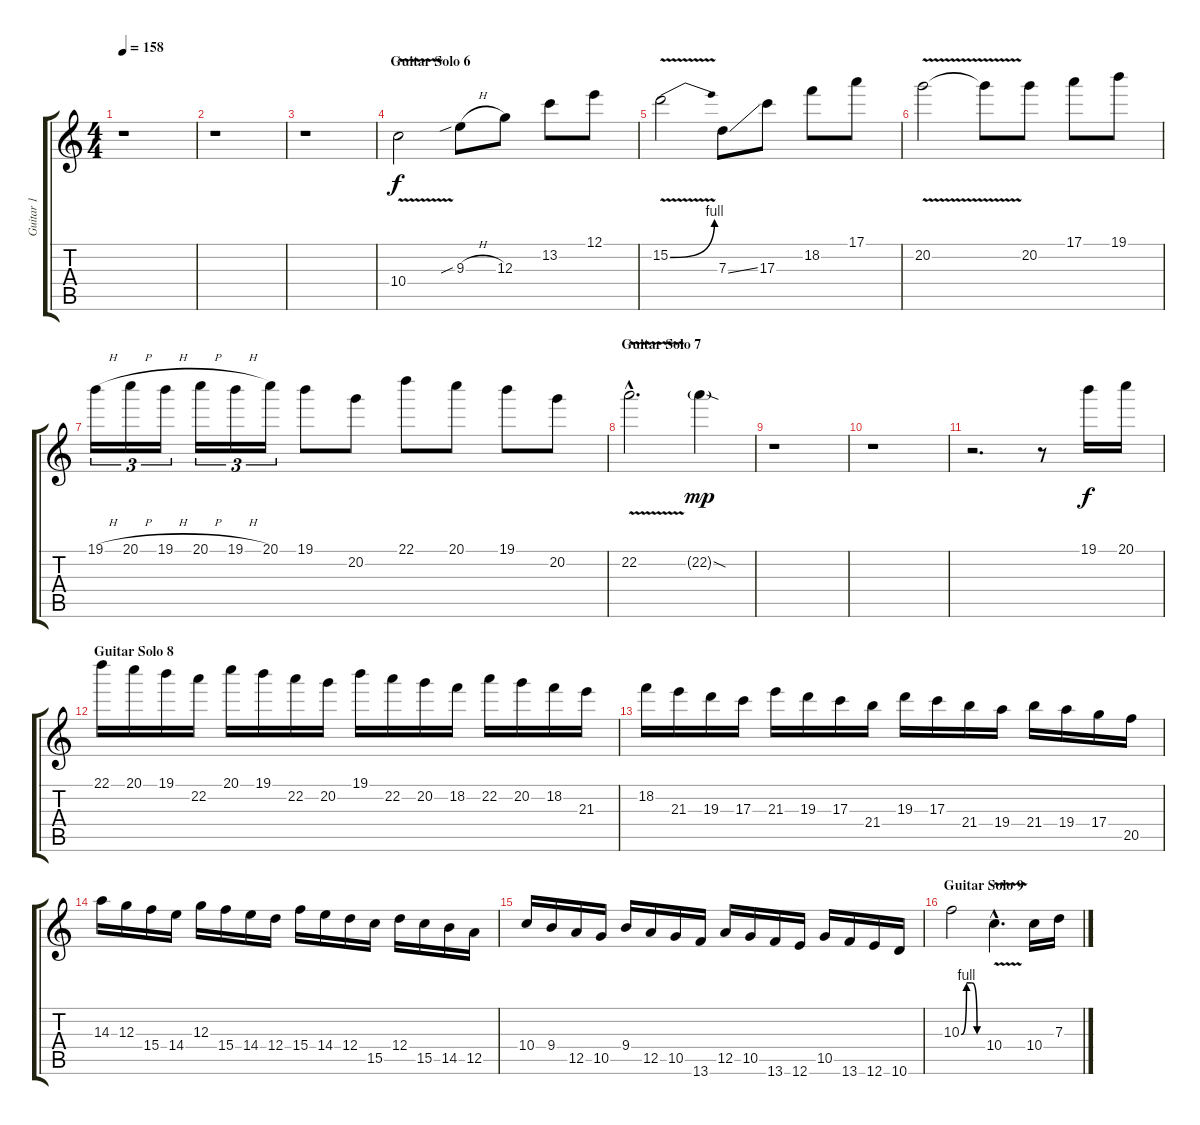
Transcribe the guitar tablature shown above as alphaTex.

\track ("Guitar 1" "Guitar 1") {instrument acousticguitarsteel}
\staff {score tabs}
\tuning (E4 B3 G3 D3 A2 E2) {hide}
\ts (4 4)
\tempo 158
\clef g2
\ks c
r.1{dy f} |
r.1 |
r.1 |
\section ("" "Guitar Solo 6")
10.4{v}.2 9.3{sib h}.8 12.3.8 13.2.8 12.1.8 |
15.2{be (bend 0 0 60 4) v}.2 7.3{ss}.8 17.3.8 18.2.8 17.1.8 |
20.2{v}.2 20.2{t}.8 20.2.8 17.1.8 19.1.8 |
19.1{h}.16{tu (3 2)} 20.1{h}.16{tu (3 2)} 19.1{h}.16{tu (3 2)} 20.1{h}.16{tu (3 2)} 19.1{h}.16{tu (3 2)} 20.1.16{tu (3 2)} 19.1.8 20.2.8 22.1.8 20.1.8 19.1.8 20.2.8 |
\section ("" "Guitar Solo 7")
22.2{v hac}.2{d} 22.2{sod g}.4{dy mp} |
r.1 |
r.1 |
r.2{d} r.8 19.1.16{dy f} 20.1.16 |
\section ("" "Guitar Solo 8")
22.1.16 20.1.16 19.1.16 22.2.16 20.1.16 19.1.16 22.2.16 20.2.16 19.1.16 22.2.16 20.2.16 18.2.16 22.2.16 20.2.16 18.2.16 21.3.16 |
18.2.16 21.3.16 19.3.16 17.3.16 21.3.16 19.3.16 17.3.16 21.4.16 19.3.16 17.3.16 21.4.16 19.4.16 21.4.16 19.4.16 17.4.16 20.5.16 |
14.3.16 12.3.16 15.4.16 14.4.16 12.3.16 15.4.16 14.4.16 12.4.16 15.4.16 14.4.16 12.4.16 15.5.16 12.4.16 15.5.16 14.5.16 12.5.16 |
10.4.16 9.4.16 12.5.16 10.5.16 9.4.16 12.5.16 10.5.16 13.6.16 12.5.16 10.5.16 13.6.16 12.6.16 10.5.16 13.6.16 12.6.16 10.6.16 |
\section ("" "Guitar Solo 9")
10.3{be (custom 0 0 15 4 30 4 45 0 60 0)}.2 10.4{v hac}.4{d} 10.4.16 7.3.16
